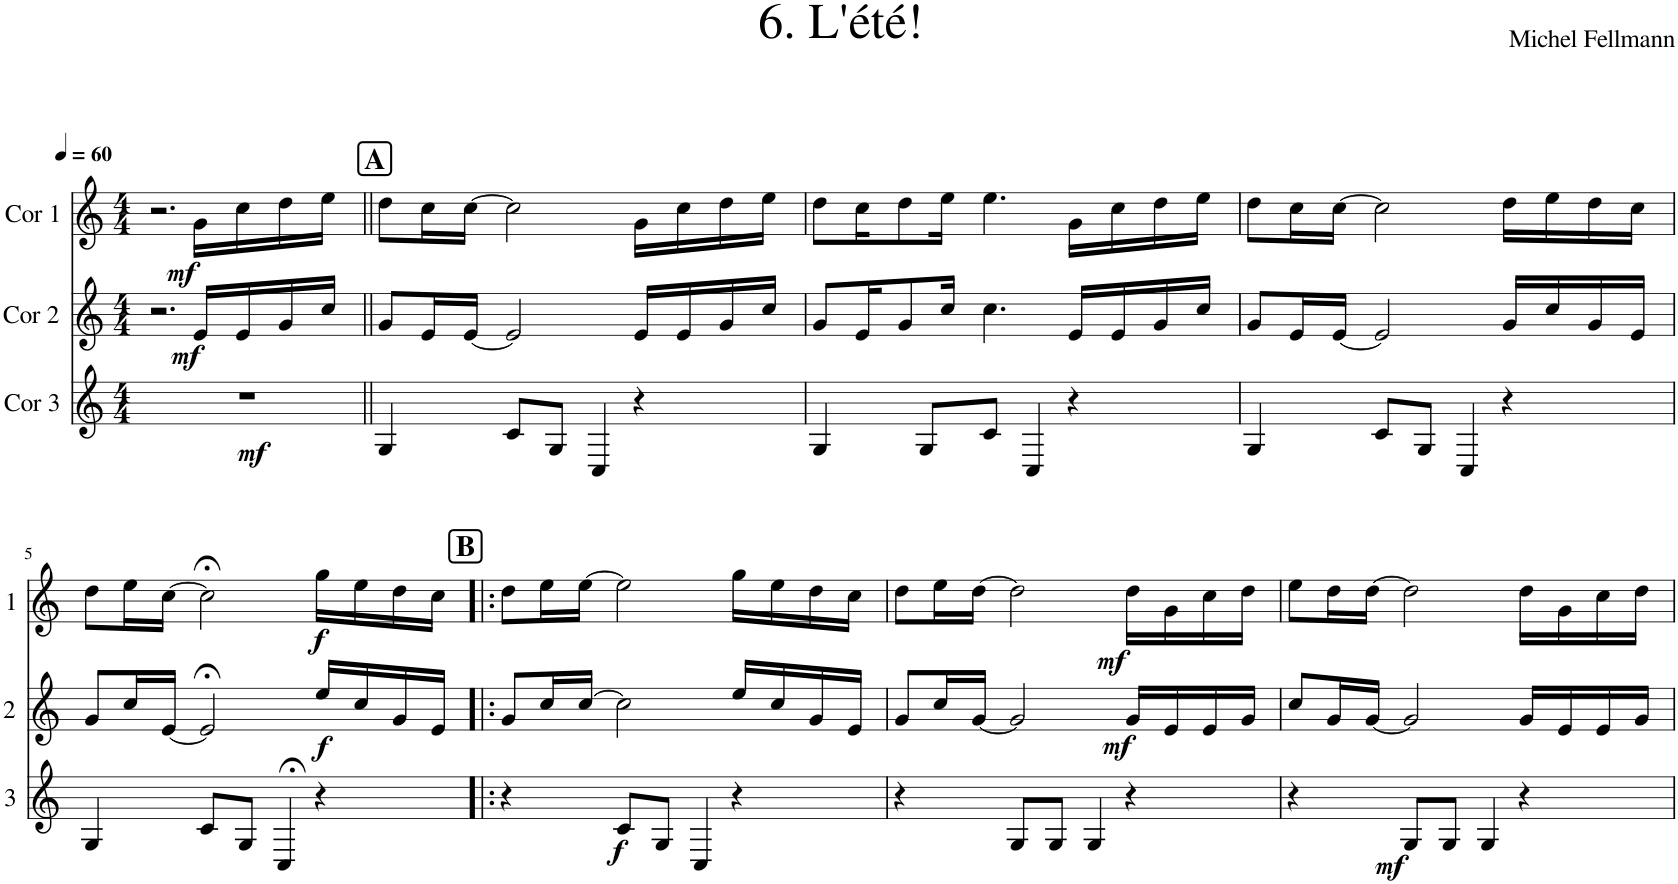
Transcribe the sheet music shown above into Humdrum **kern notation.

**kern	**dynam	**kern	**dynam	**kern	**dynam
*part3	*part3	*part2	*part2	*part1	*part1
*staff3	*staff3	*staff2	*staff2	*staff1	*staff1
*I"Cor 3	*	*I"Cor 2	*	*I"Cor 1	*
*clefG2	*	*clefG2	*	*clefG2	*
*Trd4c7	*	*Trd4c7	*	*Trd4c7	*
*k[]	*	*k[]	*	*k[]	*
*M4/4	*	*M4/4	*	*M4/4	*
*MM60	*	*MM60	*	*MM60	*
=1	=1	=1	=1	=1	=1
!	!LO:DY:b	!	!	!	!
1r	mf	2.r	.	2.r	.
!	!	!	!LO:DY:b	!	!LO:DY:b
.	.	16e/LL	mf	16g\LL	mf
.	.	16e/	.	16cc\	.
.	.	16g/	.	16dd\	.
.	.	16cc/JJ	.	16ee\JJ	.
!!LO:REH:place=s1:a:B:cj:fs=14:t=A
=2||	=2||	=2||	=2||	=2||	=2||
4G/	.	8g/L	.	8dd\L	.
.	.	16e/L	.	16cc\L	.
.	.	[16e/JJ	.	[16cc\JJ	.
8c/L	.	2e/]	.	2cc\]	.
8G/J	.	.	.	.	.
4C/	.	.	.	.	.
4r	.	16e/LL	.	16g\LL	.
.	.	16e/	.	16cc\	.
.	.	16g/	.	16dd\	.
.	.	16cc/JJ	.	16ee\JJ	.
=3	=3	=3	=3	=3	=3
4G/	.	8g/L	.	8dd\L	.
.	.	16e/K	.	16cc\K	.
.	.	8g/	.	8dd\	.
8G/L	.	.	.	.	.
.	.	16cc/Jk	.	16ee\Jk	.
8c/J	.	4.cc\	.	4.ee\	.
4C/	.	.	.	.	.
4r	.	16e/LL	.	16g\LL	.
.	.	16e/	.	16cc\	.
.	.	16g/	.	16dd\	.
.	.	16cc/JJ	.	16ee\JJ	.
=4	=4	=4	=4	=4	=4
4G/	.	8g/L	.	8dd\L	.
.	.	16e/L	.	16cc\L	.
.	.	[16e/JJ	.	[16cc\JJ	.
8c/L	.	2e/]	.	2cc\]	.
8G/J	.	.	.	.	.
4C/	.	.	.	.	.
4r	.	16g/LL	.	16dd\LL	.
.	.	16cc/	.	16ee\	.
.	.	16g/	.	16dd\	.
.	.	16e/JJ	.	16cc\JJ	.
!!LO:LB:g=z
=5	=5	=5	=5	=5	=5
4G/	.	8g/L	.	8dd\L	.
.	.	16cc/L	.	16ee\L	.
.	.	[16e/JJ	.	[16cc\JJ	.
8c/L	.	2e;</]	.	2cc;<\]	.
8G/J	.	.	.	.	.
4C;</	.	.	.	.	.
!	!	!	!LO:DY:b	!	!LO:DY:b
4r	.	16ee/LL	f	16gg\LL	f
.	.	16cc/	.	16ee\	.
.	.	16g/	.	16dd\	.
.	.	16e/JJ	.	16cc\JJ	.
!!LO:REH:place=s1:a:B:cj:fs=14:t=B
=6!|:	=6!|:	=6!|:	=6!|:	=6!|:	=6!|:
4r	.	8g/L	.	8dd\L	.
.	.	16cc/L	.	16ee\L	.
.	.	[16cc/JJ	.	[16ee\JJ	.
!	!LO:DY:b	!	!	!	!
8c/L	f	2cc\]	.	2ee\]	.
8G/J	.	.	.	.	.
4C/	.	.	.	.	.
4r	.	16ee/LL	.	16gg\LL	.
.	.	16cc/	.	16ee\	.
.	.	16g/	.	16dd\	.
.	.	16e/JJ	.	16cc\JJ	.
=7	=7	=7	=7	=7	=7
4r	.	8g/L	.	8dd\L	.
.	.	16cc/L	.	16ee\L	.
.	.	[16g/JJ	.	[16dd\JJ	.
8G/L	.	2g/]	.	2dd\]	.
8G/J	.	.	.	.	.
4G/	.	.	.	.	.
!	!	!	!LO:DY:b	!	!LO:DY:b
4r	.	16g/LL	mf	16dd\LL	mf
.	.	16e/	.	16g\	.
.	.	16e/	.	16cc\	.
.	.	16g/JJ	.	16dd\JJ	.
=8	=8	=8	=8	=8	=8
4r	.	8cc/L	.	8ee\L	.
.	.	16g/L	.	16dd\L	.
.	.	[16g/JJ	.	[16dd\JJ	.
!	!LO:DY:b	!	!	!	!
8G/L	mf	2g/]	.	2dd\]	.
8G/J	.	.	.	.	.
4G/	.	.	.	.	.
4r	.	16g/LL	.	16dd\LL	.
.	.	16e/	.	16g\	.
.	.	16e/	.	16cc\	.
.	.	16g/JJ	.	16dd\JJ	.
=	=	=	=	=	=
*-	*-	*-	*-	*-	*-
